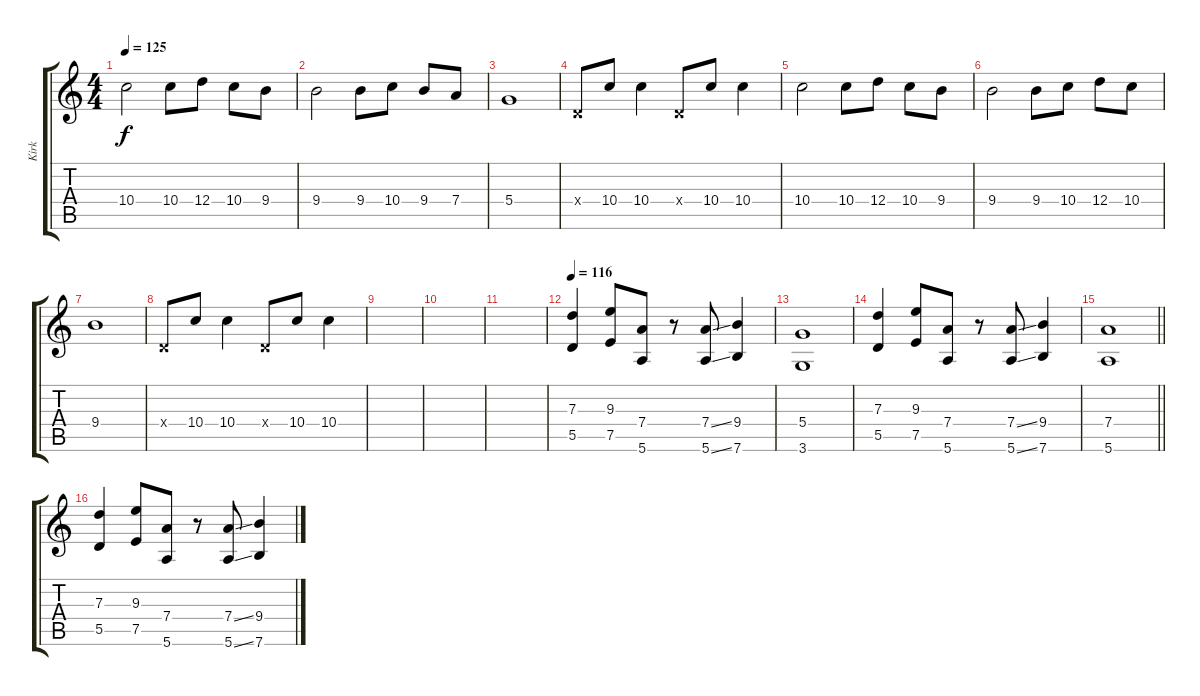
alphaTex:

\track ("Kirk" "Kirk") {instrument distortionguitar}
\staff {score tabs}
\tuning (E4 B3 G3 D3 A2 E2) {hide}
\ts (4 4)
\tempo 125
\clef g2
\ks c
10.4.2{dy f} 10.4.8 12.4.8 10.4.8 9.4.8 |
9.4.2 9.4.8 10.4.8 9.4.8 7.4.8 |
5.4.1 |
0.4{x}.8 10.4.8 10.4.4 0.4{x}.8 10.4.8 10.4.4 |
10.4.2 10.4.8 12.4.8 10.4.8 9.4.8 |
9.4.2 9.4.8 10.4.8 12.4.8 10.4.8 |
9.4.1 |
0.4{x}.8 10.4.8 10.4.4 0.4{x}.8 10.4.8 10.4.4 |
|
|
|
\tempo 116
(7.3 5.5).4 (9.3 7.5).8 (7.4 5.6).8 r.8 (7.4{ss} 5.6{ss}).8 (9.4 7.6).4 |
(5.4 3.6).1 |
(7.3 5.5).4 (9.3 7.5).8 (7.4 5.6).8 r.8 (7.4{ss} 5.6{ss}).8 (9.4 7.6).4 |
\barLineRight lightlight
(7.4 5.6).1 |
(7.3 5.5).4 (9.3 7.5).8 (7.4 5.6).8 r.8 (7.4{ss} 5.6{ss}).8 (9.4 7.6).4
